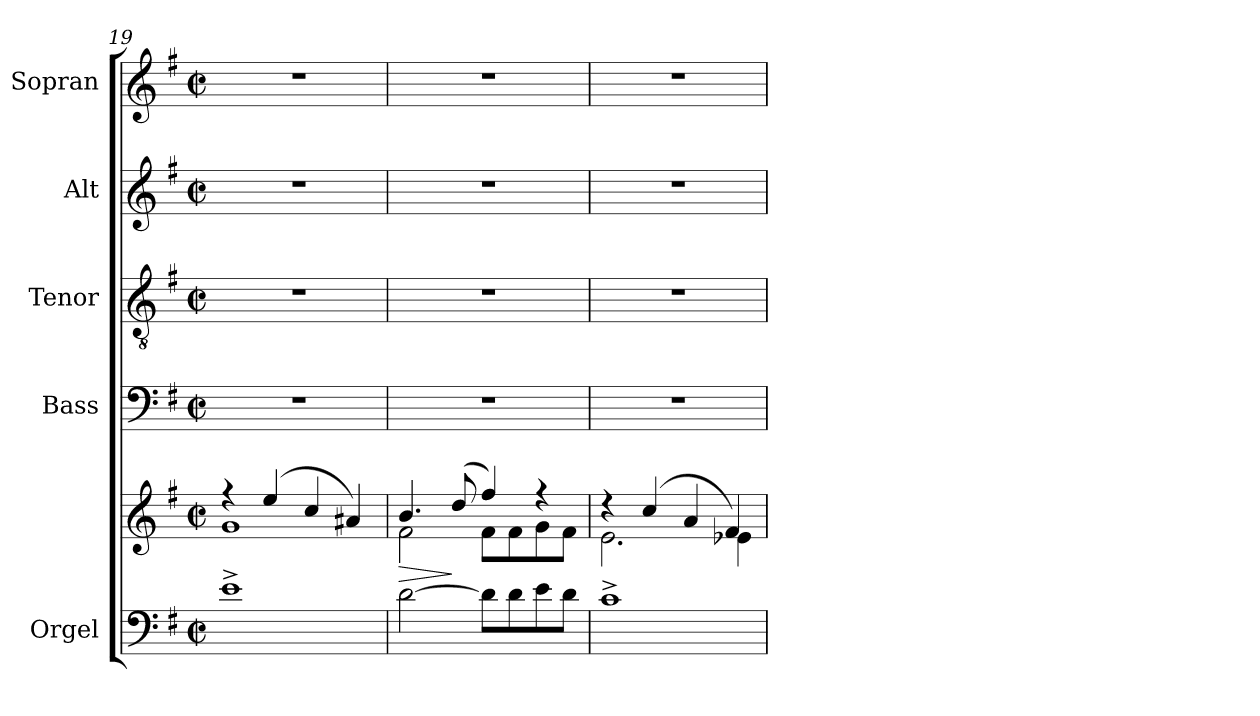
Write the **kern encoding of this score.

**kern	**kern	**dynam	**kern	**kern	**kern	**kern
*part5	*part5	*part5	*part4	*part3	*part2	*part1
*staff6	*staff5	*staff5/6	*staff4	*staff3	*staff2	*staff1
*I"Orgel	*	*	*I"Bass	*I"Tenor	*I"Alt	*I"Sopran
*I'Org.	*	*	*I'B.	*I'T.	*I'A.	*I'S.
*clefF4	*clefG2	*	*clefF4	*clefGv2	*clefG2	*clefG2
*k[f#]	*k[f#]	*	*k[f#]	*k[f#]	*k[f#]	*k[f#]
*G:	*G:	*	*G:	*G:	*G:	*G:
*M2/2	*M2/2	*	*M2/2	*M2/2	*M2/2	*M2/2
*met(c|)	*met(c|)	*	*met(c|)	*met(c|)	*met(c|)	*met(c|)
=19	=19	=19	=19	=19	=19	=19
*	*^	*	*	*	*	*
1e^>	4rff	1g	.	1r	1r	1r	1r
.	(4ee/	.	.	.	.	.	.
.	4cc/	.	.	.	.	.	.
.	4a#X/)	.	.	.	.	.	.
!!LO:LB:g=z
=20	=20	=20	=20	=20	=20	=20	=20
!	!	!	!LO:HP:b	!	!	!	!
[2d\	4.b/	2f#\	>	1r	1r	1r	1r
.	(8dd/	.	]	.	.	.	.
8d\L]	4ff#/)	8f#\L	.	.	.	.	.
8d\	.	8f#\	.	.	.	.	.
8e\	4ree	8g\	.	.	.	.	.
8d\J	.	8f#\J	.	.	.	.	.
=21	=21	=21	=21	=21	=21	=21	=21
1c^>	4rdd	2.e\	.	1r	1r	1r	1r
.	(4cc/	.	.	.	.	.	.
.	4a/	.	.	.	.	.	.
.	4f#/)	4e-X\	.	.	.	.	.
*	*v	*v	*	*	*	*	*
=	=	=	=	=	=	=
*-	*-	*-	*-	*-	*-	*-
